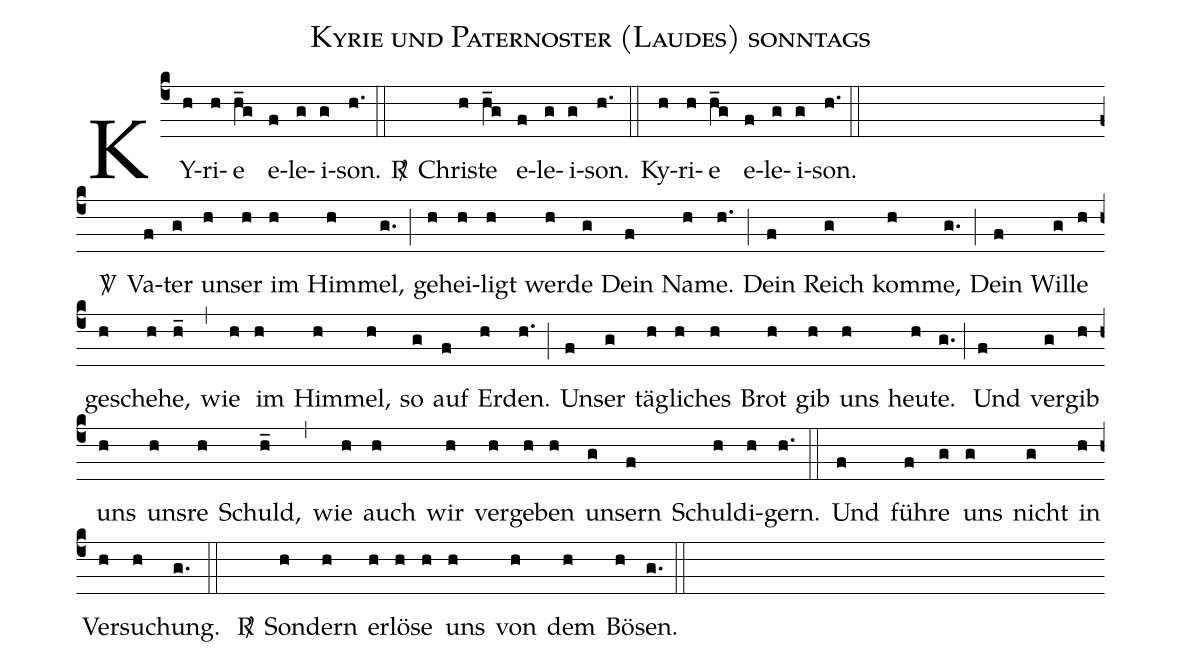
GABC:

name:Kyrie und Paternoster (Laudes) sonntags;
%%
(c4) KY(h)ri(h)e(h_g) e(f)le(g)i(g)son.(h.) (::) <v>\Rbar</v>() Chri(h)ste(h_g) e(f)le(g)i(g)son.(h.) (::) Ky(h)ri(h)e(h_g) e(f)le(g)i(g)son.(h.) (::Z)
<v>\Vbar</v>() Va(f)ter(g) un(h)ser(h) im(h) Him(h)mel,(g.) (;) ge(h)hei(h)ligt(h) wer(h)de(g) Dein(f) Na(h)me.(h.) (;) Dein(f) Reich(g) kom(h)me,(g.)
(;) Dein(f) Wil(g)le(h) ge(h)sche(h)he,(h_) (,) wie(h) im(h) Him(h)mel,(h) so(g) auf(f) Er(h)den.(h.) (;) Un(f)ser(g) täg(h)li(h)ches(h) Brot(h) gib(h) uns(h) heu(h)te.(g.) (;) Und(f) ver(g)gib(h) uns(h) uns(h)re(h) Schuld,(h_) (,) wie(h) auch(h) wir(h) ver(h)ge(h)ben(h) un(g)sern(f) Schul(h)di(h)gern.(h.) (::) Und(f) füh(f)re(g) uns(g) nicht(g) in(h) Ver(h)su(h)chung.(g.) (::) <v>\Rbar</v>() Son(h)dern(h) er(h)lö(h)se(h) uns(h) von(h) dem(h) Bö(h)sen.(g.) (::)
